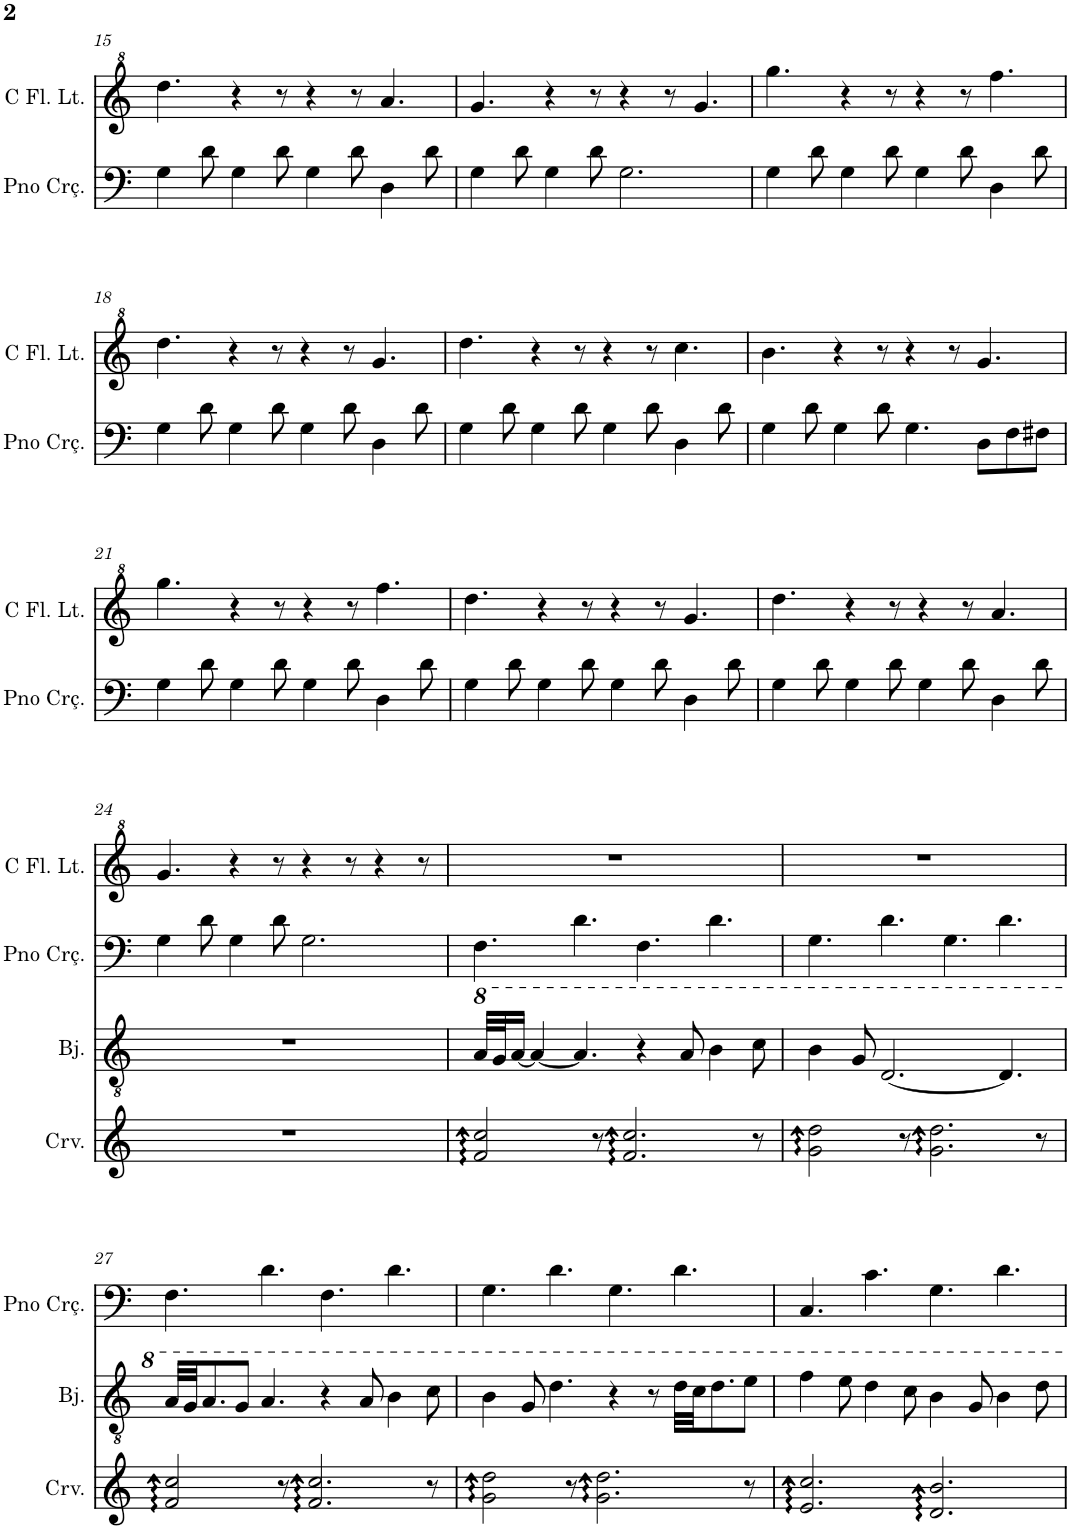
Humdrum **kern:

**kern	**kern	**kern	**kern
*part4	*part3	*part2	*part1
*staff4	*staff3	*staff2	*staff1
*I"Cravo	*I"Banjo	*I"Piano de criança	*I"C Flauta de Lata
*I'Crv.	*I'Bj.	*I'Pno Crç.	*I'C Fl. Lt.
!!LO:PB:g=z
*clefG2	*clefGv2	*clefF4	*clefG^2
*	*Trd7c12	*	*
*k[]	*k[]	*k[]	*k[]
*M12/8	*M12/8	*M12/8	*M12/8
=15	=15	=15	=15
1.r	1.r	4G\	4.ddd\
.	.	8d\	.
.	.	4G\	4r
.	.	8d\	8r
.	.	4G\	4r
.	.	8d\	8r
.	.	4D\	4.aa/
.	.	8d\	.
=16	=16	=16	=16
1.r	1.r	4G\	4.gg/
.	.	8d\	.
.	.	4G\	4r
.	.	8d\	8r
.	.	2.G\	4r
.	.	.	8r
.	.	.	4.gg/
=17	=17	=17	=17
1.r	1.r	4G\	4.ggg\
.	.	8d\	.
.	.	4G\	4r
.	.	8d\	8r
.	.	4G\	4r
.	.	8d\	8r
.	.	4D\	4.fff\
.	.	8d\	.
!!LO:LB:g=z
=18	=18	=18	=18
1.r	1.r	4G\	4.ddd\
.	.	8d\	.
.	.	4G\	4r
.	.	8d\	8r
.	.	4G\	4r
.	.	8d\	8r
.	.	4D\	4.gg/
.	.	8d\	.
=19	=19	=19	=19
1.r	1.r	4G\	4.ddd\
.	.	8d\	.
.	.	4G\	4r
.	.	8d\	8r
.	.	4G\	4r
.	.	8d\	8r
.	.	4D\	4.ccc\
.	.	8d\	.
=20	=20	=20	=20
1.r	1.r	4G\	4.bb\
.	.	8d\	.
.	.	4G\	4r
.	.	8d\	8r
.	.	4.G\	4r
.	.	.	8r
.	.	8D\L	4.gg/
.	.	8F\	.
.	.	8F#X\J	.
!!LO:LB:g=z
=21	=21	=21	=21
1.r	1.r	4G\	4.ggg\
.	.	8d\	.
.	.	4G\	4r
.	.	8d\	8r
.	.	4G\	4r
.	.	8d\	8r
.	.	4D\	4.fff\
.	.	8d\	.
=22	=22	=22	=22
1.r	1.r	4G\	4.ddd\
.	.	8d\	.
.	.	4G\	4r
.	.	8d\	8r
.	.	4G\	4r
.	.	8d\	8r
.	.	4D\	4.gg/
.	.	8d\	.
=23	=23	=23	=23
1.r	1.r	4G\	4.ddd\
.	.	8d\	.
.	.	4G\	4r
.	.	8d\	8r
.	.	4G\	4r
.	.	8d\	8r
.	.	4D\	4.aa/
.	.	8d\	.
!!LO:LB:g=z
=24	=24	=24	=24
1.r	1.r	4G\	4.gg/
.	.	8d\	.
.	.	4G\	4r
.	.	8d\	8r
.	.	2.G\	4r
.	.	.	8r
.	.	.	4r
.	.	.	8r
=25	=25	=25	=25
2f/ 2cc/	32a/LLL	4.F\	1.r
.	32g/J	.	.
.	[16a/JJ	.	.
.	4a/_	.	.
.	4.a/]	4.d\	.
8r	.	.	.
2.f/ 2.cc/	.	.	.
.	4r	4.F\	.
.	8a/	.	.
.	4b\	4.d\	.
8r	8cc\	.	.
=26	=26	=26	=26
2g\ 2dd\	4b\	4.G\	1.r
.	8g/	.	.
.	[2.d/	4.d\	.
8r	.	.	.
2.g\ 2.dd\	.	.	.
.	.	4.G\	.
.	4.d/]	4.d\	.
8r	.	.	.
!!LO:LB:g=z
=27	=27	=27	=27
2f/ 2cc/	32a/LLL	4.F\	1.r
.	32g/JJ	.	.
.	8.a/	.	.
.	8g/J	.	.
.	4.a/	4.d\	.
8r	.	.	.
2.f/ 2.cc/	.	.	.
.	4r	4.F\	.
.	8a/	.	.
.	4b\	4.d\	.
8r	8cc\	.	.
=28	=28	=28	=28
2g\ 2dd\	4b\	4.G\	1.r
.	8g/	.	.
.	4.dd\	4.d\	.
8r	.	.	.
2.g\ 2.dd\	.	.	.
.	4r	4.G\	.
.	8r	.	.
.	32dd\LLL	4.d\	.
.	32cc\JJ	.	.
.	8.dd\	.	.
8r	8ee\J	.	.
=29	=29	=29	=29
2.e/ 2.cc/	4ff\	4.C/	1.r
.	8ee\	.	.
.	4dd\	4.c\	.
.	8cc\	.	.
2.d/ 2.b/	4b\	4.G\	.
.	8g/	.	.
.	4b\	4.d\	.
.	8dd\	.	.
=	=	=	=
*-	*-	*-	*-
